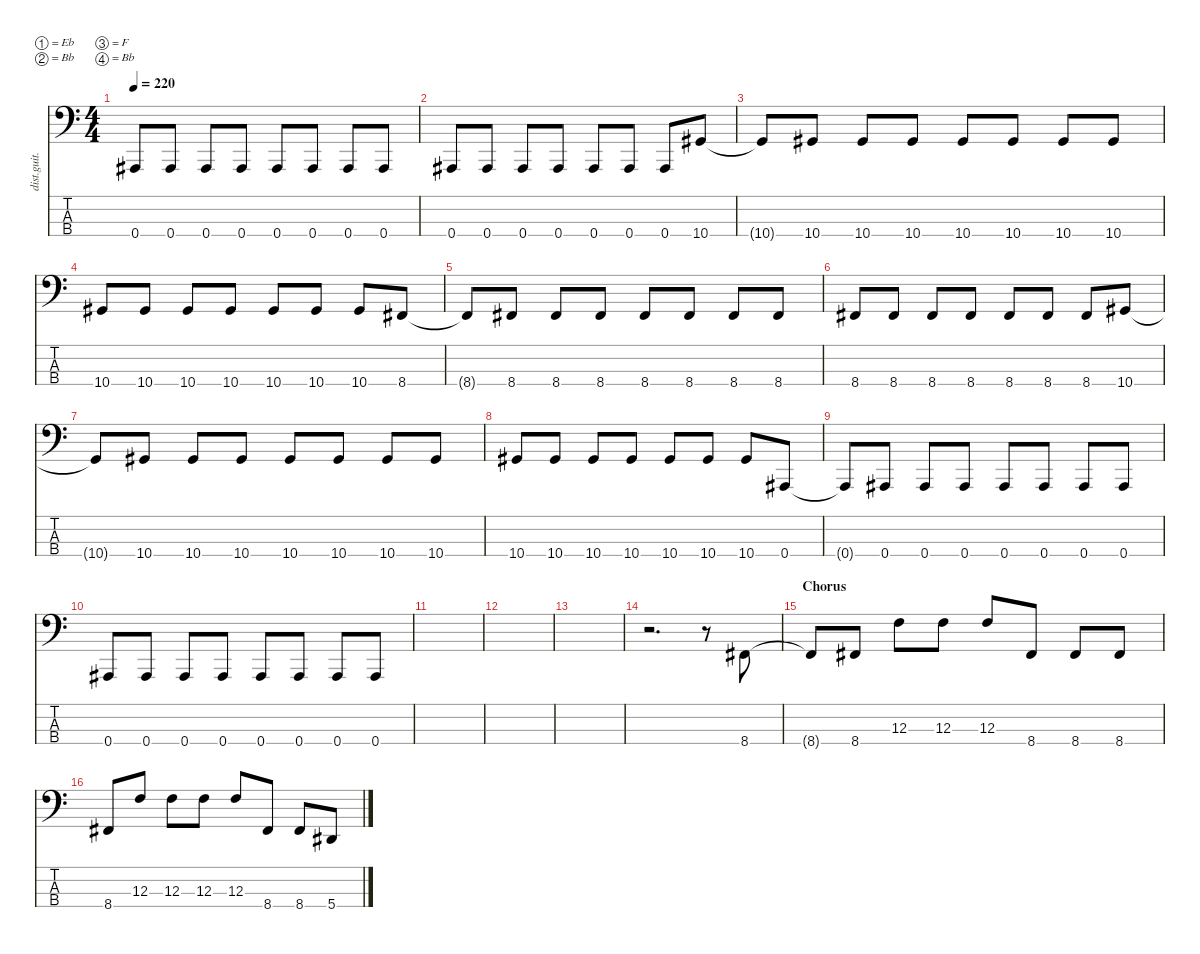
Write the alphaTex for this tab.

\defaultSystemsLayout 4
\hideDynamics
\bracketExtendMode nobrackets
\otherSystemsTrackNameOrientation horizontal
\track ("Bass" "dist.guit.") {instrument electricbasspick}
\staff {score tabs}
\tuning (Eb2 Bb1 F1 Bb0)
\ts (4 4)
\tempo 220
\clef f4
\ks c
0.4{t acc #}.8{dy mf beam Up} 0.4{acc #}.8{beam Up} 0.4{acc #}.8{beam Up} 0.4{acc #}.8{beam Up} 0.4{acc #}.8{beam Up} 0.4{acc #}.8{beam Up} 0.4{acc #}.8{beam Up} 0.4{acc #}.8{beam Up} |
0.4{acc #}.8{beam Up} 0.4{acc #}.8{beam Up} 0.4{acc #}.8{beam Up} 0.4{acc #}.8{beam Up} 0.4{acc #}.8{beam Up} 0.4{acc #}.8{beam Up} 0.4{acc #}.8{beam Up} 10.4{acc #}.8{beam Up} |
10.4{t acc #}.8{beam Up} 10.4{acc #}.8{beam Up} 10.4{acc #}.8{beam Up} 10.4{acc #}.8{beam Up} 10.4{acc #}.8{beam Up} 10.4{acc #}.8{beam Up} 10.4{acc #}.8{beam Up} 10.4{acc #}.8{beam Up} |
10.4{acc #}.8{beam Up} 10.4{acc #}.8{beam Up} 10.4{acc #}.8{beam Up} 10.4{acc #}.8{beam Up} 10.4{acc #}.8{beam Up} 10.4{acc #}.8{beam Up} 10.4{acc #}.8{beam Up} 8.4{acc #}.8{beam Up} |
8.4{t acc #}.8{beam Up} 8.4{acc #}.8{beam Up} 8.4{acc #}.8{beam Up} 8.4{acc #}.8{beam Up} 8.4{acc #}.8{beam Up} 8.4{acc #}.8{beam Up} 8.4{acc #}.8{beam Up} 8.4{acc #}.8{beam Up} |
8.4{acc #}.8{beam Up} 8.4{acc #}.8{beam Up} 8.4{acc #}.8{beam Up} 8.4{acc #}.8{beam Up} 8.4{acc #}.8{beam Up} 8.4{acc #}.8{beam Up} 8.4{acc #}.8{beam Up} 10.4{acc #}.8{beam Up} |
10.4{t acc #}.8{beam Up} 10.4{acc #}.8{beam Up} 10.4{acc #}.8{beam Up} 10.4{acc #}.8{beam Up} 10.4{acc #}.8{beam Up} 10.4{acc #}.8{beam Up} 10.4{acc #}.8{beam Up} 10.4{acc #}.8{beam Up} |
10.4{acc #}.8{beam Up} 10.4{acc #}.8{beam Up} 10.4{acc #}.8{beam Up} 10.4{acc #}.8{beam Up} 10.4{acc #}.8{beam Up} 10.4{acc #}.8{beam Up} 10.4{acc #}.8{beam Up} 0.4{acc #}.8{beam Up} |
0.4{t acc #}.8{beam Up} 0.4{acc #}.8{beam Up} 0.4{acc #}.8{beam Up} 0.4{acc #}.8{beam Up} 0.4{acc #}.8{beam Up} 0.4{acc #}.8{beam Up} 0.4{acc #}.8{beam Up} 0.4{acc #}.8{beam Up} |
0.4{acc #}.8{beam Up} 0.4{acc #}.8{beam Up} 0.4{acc #}.8{beam Up} 0.4{acc #}.8{beam Up} 0.4{acc #}.8{beam Up} 0.4{acc #}.8{beam Up} 0.4{acc #}.8{beam Up} 0.4{acc #}.8{beam Up} |
|
|
|
r.2{d beam Down} r.8{beam Down} 8.4{acc #}.8{beam Up} |
\section ("" "Chorus")
8.4{t acc #}.8{beam Up} 8.4{acc #}.8{beam Up} 12.3.8{beam Down} 12.3.8{beam Down} 12.3.8{beam Up} 8.4{acc #}.8{beam Up} 8.4{acc #}.8{beam Up} 8.4{acc #}.8{beam Up} |
8.4{acc #}.8{beam Up} 12.3.8{beam Up} 12.3.8{beam Down} 12.3.8{beam Down} 12.3.8{beam Up} 8.4{acc #}.8{beam Up} 8.4{acc #}.8{beam Up} 5.4{acc #}.8{beam Up}
